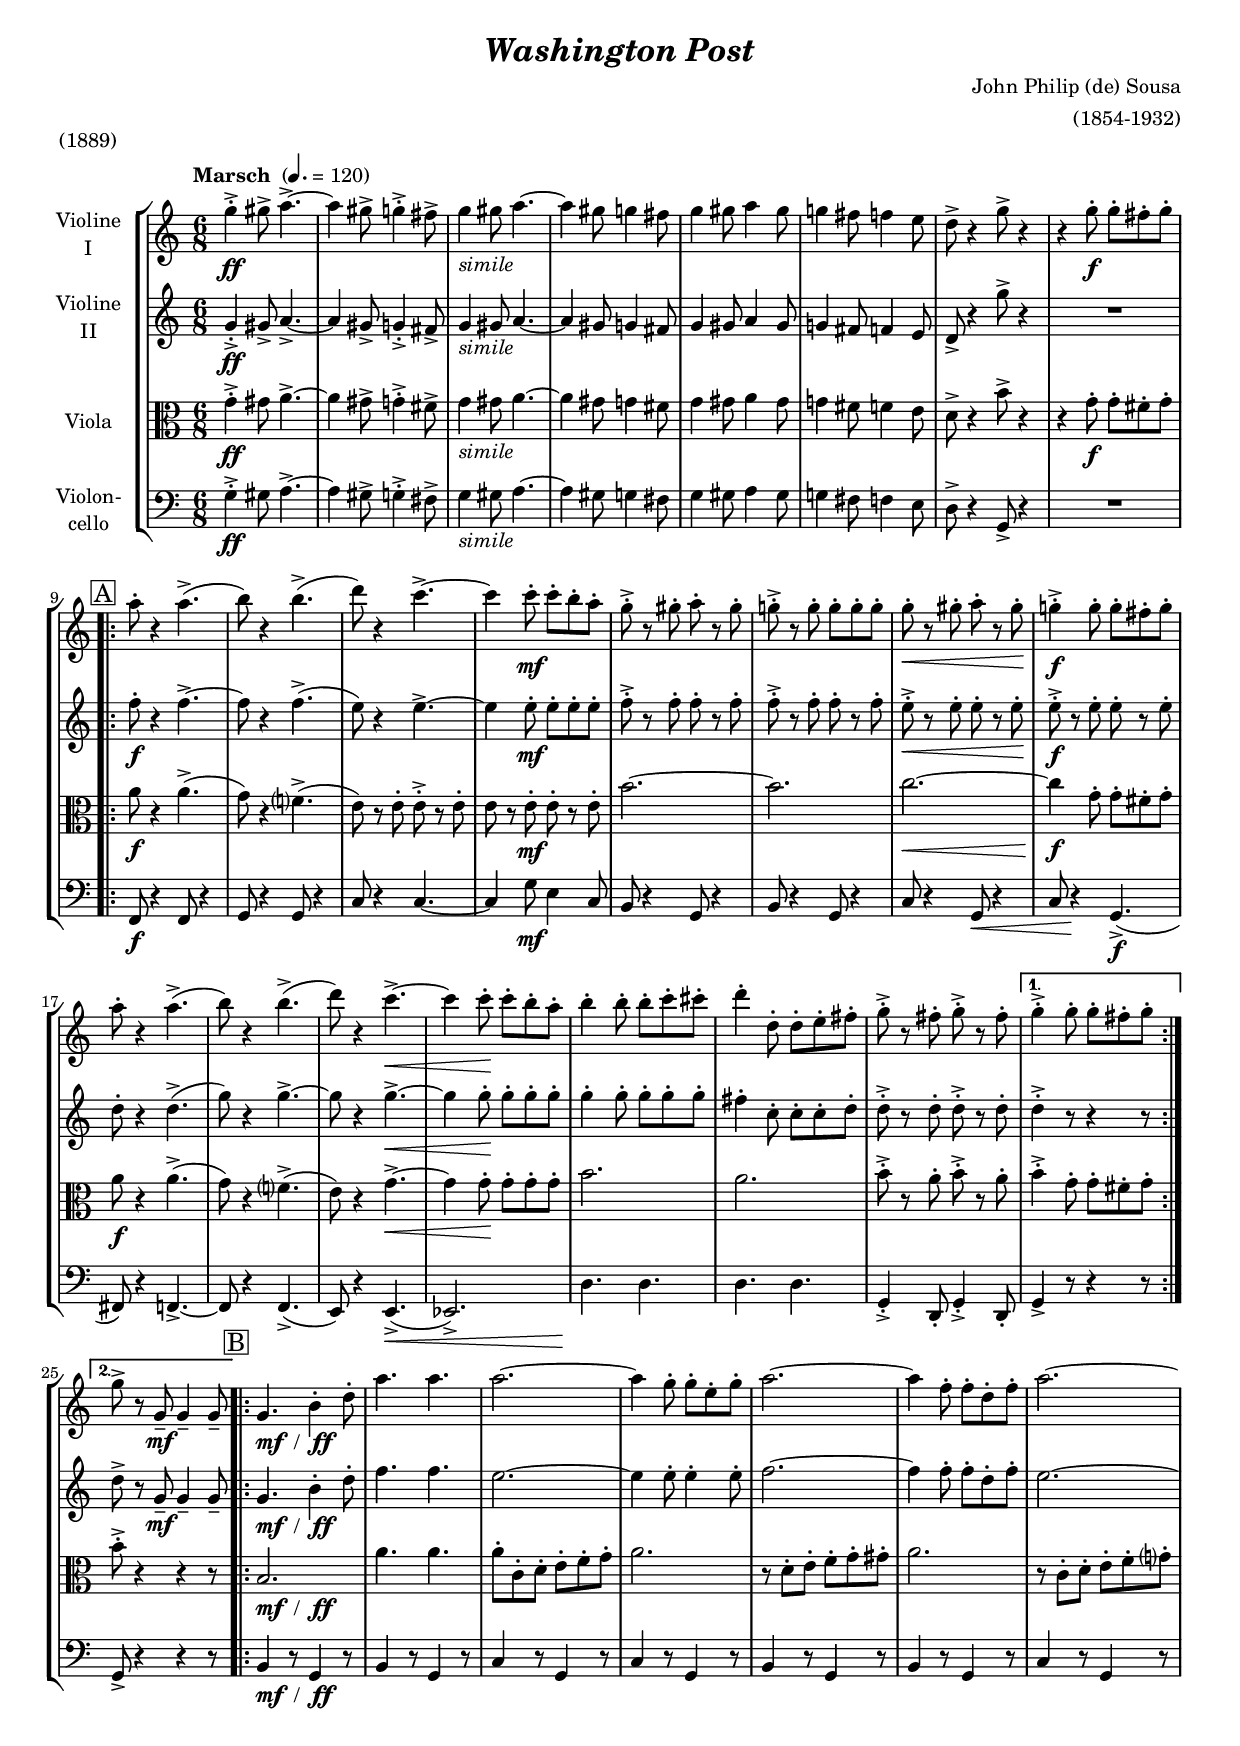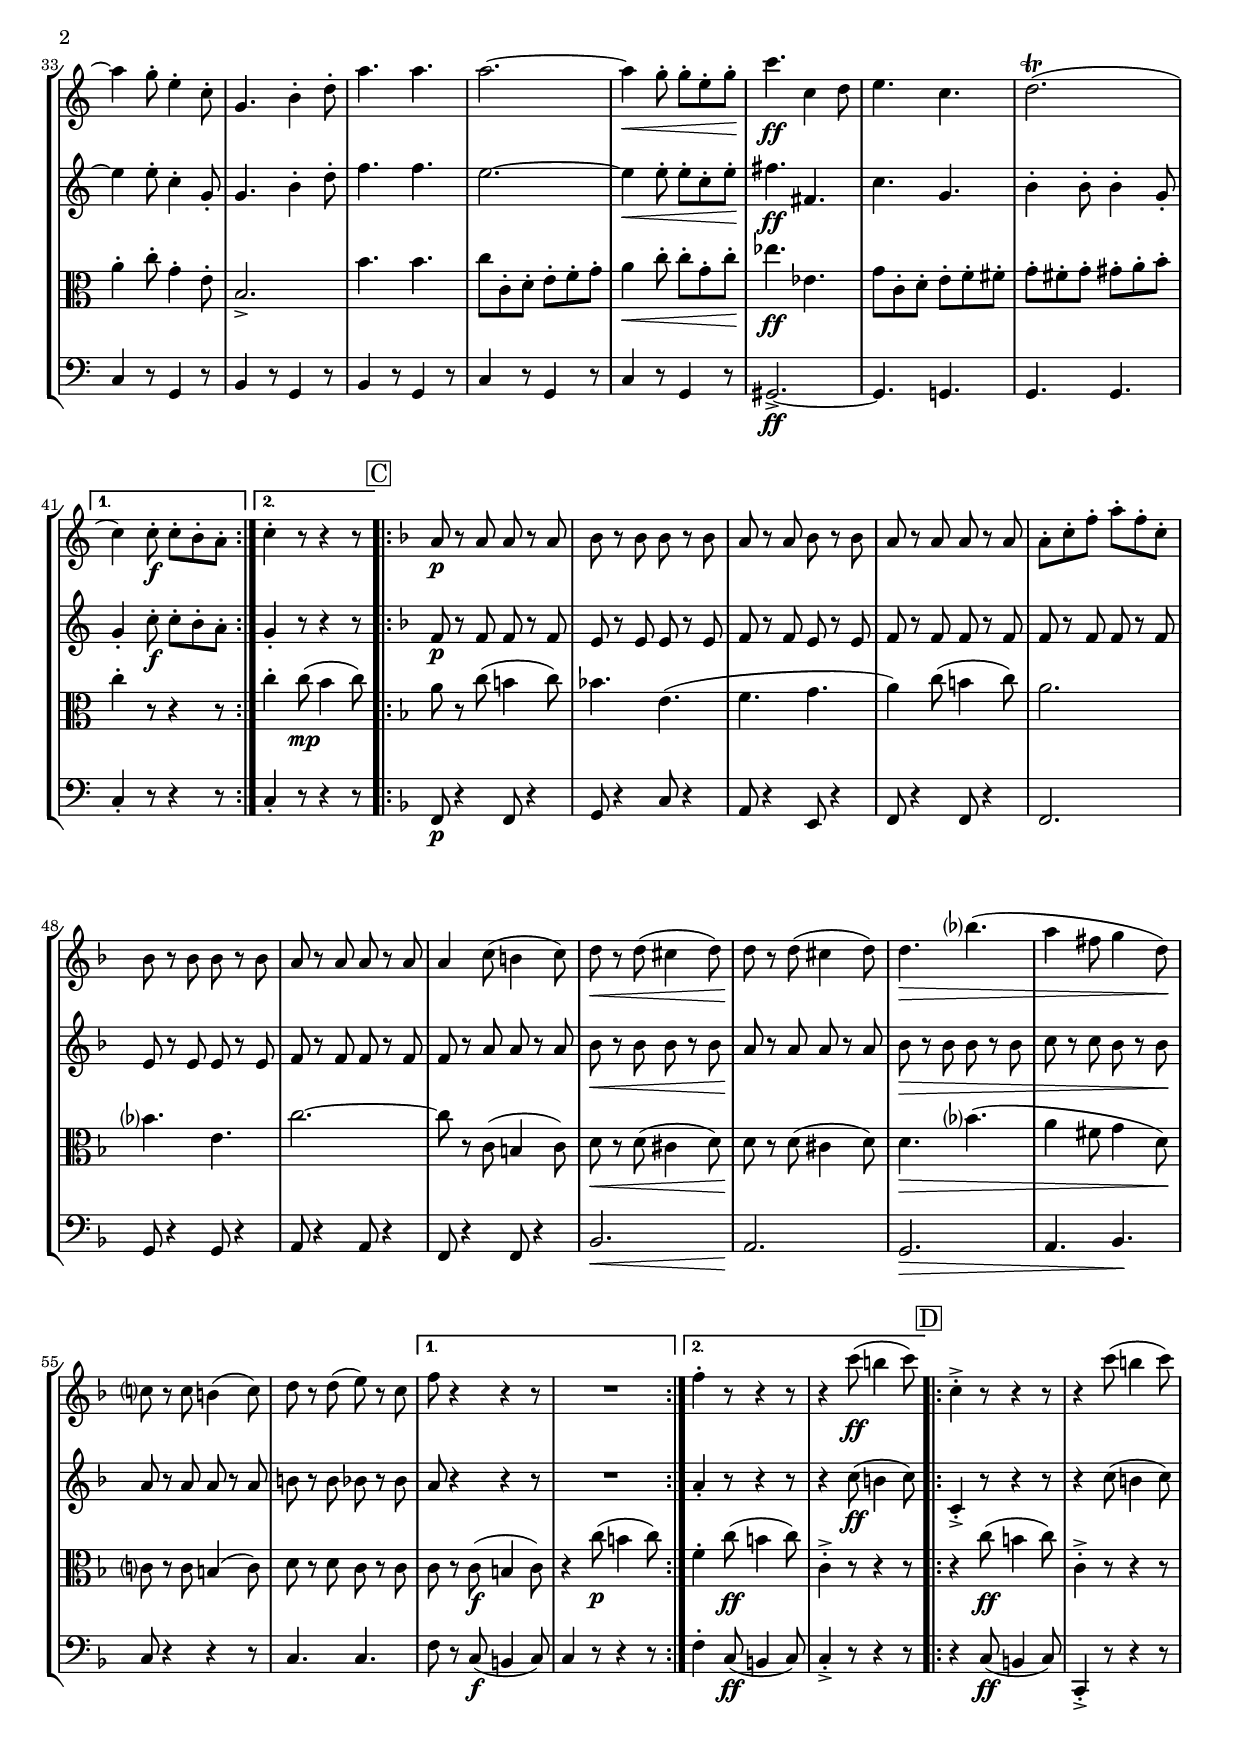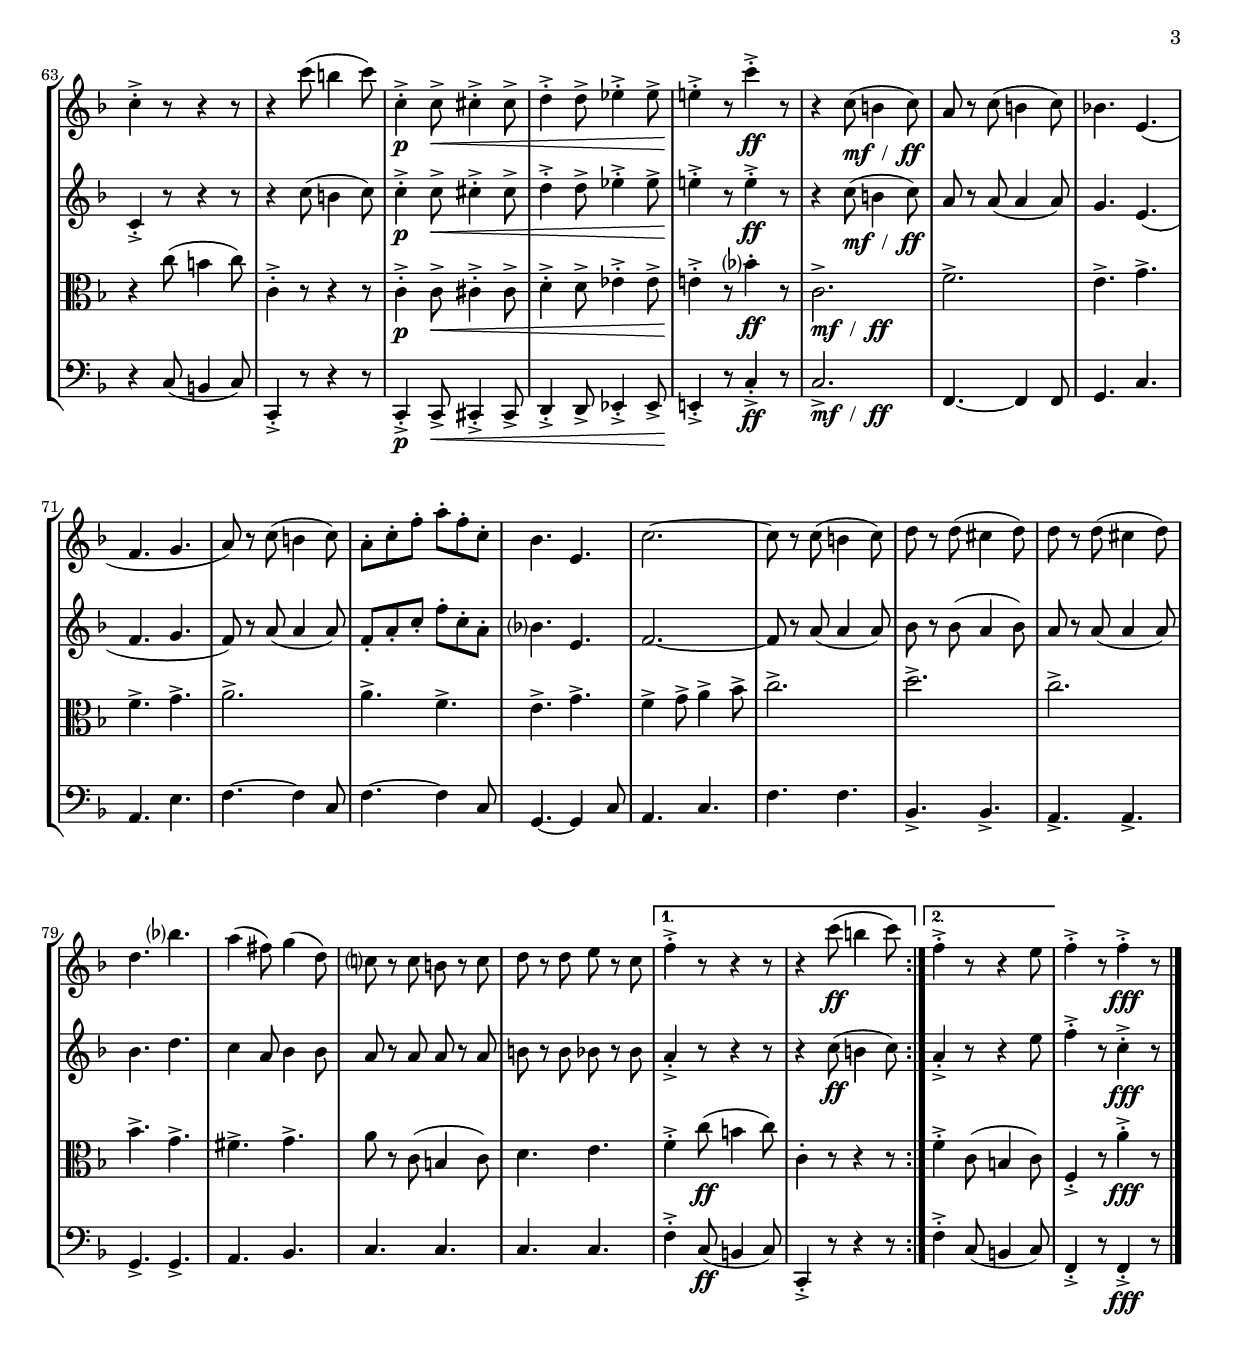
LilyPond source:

\version "2.18.2"
\include "deutsch.ly"

#(set-global-staff-size 17.55)

\header {
  title     = \markup \bold \italic "Washington Post"
  composer  = "John Philip (de) Sousa"
  arranger  = "(1854-1932)"
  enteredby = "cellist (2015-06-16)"
  piece     = "(1889)"
}

voiceconsts = {
  \key c \major
  \time 6/8
  \clef "treble"
  \tempo "Marsch " 4.=120
  \numericTimeSignature
  \compressFullBarRests
  \set tupletSpannerDuration = #(ly:make-moment 1 4)
  % Set default beaming for all staves
%  \set Timing.beamExceptions = #'()
%  \set Timing.baseMoment     = #(ly:make-moment 1 4)
%  \set Timing.beatStructure  = #'(1 1 1)
}

%mifl= "oboe"
mihi= "trumpet"
mist = "string ensemble 1"
%miva = "pizzicato strings"
%miba = "bassoon"
miba = "drawbar organ"
%miba = "harpsichord"

sim = \markup \italic "simile"

boxa =   \mark \markup \box "A"
boxb =   \mark \markup \box "B"
boxc = { \mark \markup \box "C" \key f \major }
boxd =   \mark \markup \box "D"

mfff = \markup { \dynamic mf " / " \dynamic ff }

va = \relative c''' {
  \voiceconsts

  g4-.->\ff gis8-> a4.~->
  a4 gis8-> g4-.-> fis8->
  g4_\sim gis8 a4.~
  a4 gis8 g4 fis8
  g4 gis8 a4 gis8
  g!4 fis8 f4 e8

  d-> r4 g8-> r4
  r g8-.\f g-. fis-. g-.
  \repeat volta 2 { \boxa
    a-. r4 a4.(->
    h8) r4 h4.(->
    d8) r4 c4.~->
    c4 c8-.\mf c-. h-. a-.

    g-.-> r gis-. a-. r gis-.
    g!-.-> r g-. g-. g-. g-.
    g-.\< r gis-. a-. r gis-.\!
    g!4-.->\f g8-. g-. fis-. g-.
    a-. r4 a4.(->
    h8) r4 h4.(->

    d8) r4 c4.~->\<
    c4 c8-.\! c-. h-. a-.
    h4-. h8-. h-. c-. cis-.
    d4-. d,8-. d-. e-. fis-.
    g-.-> r fis-. g-.-> r fis-.
  }
  \alternative {
    { g4-.-> g8-. g-. fis-. g-. }
    { g-> r g,--\mf g4-- g8-- }
  }
  
  \repeat volta 2 { \boxb
    g4._\mfff h4-. d8-.
    a'4. a
    a2.~
    a4 g8-. g-. e-. g-.
    a2.~
    a4 f8-. f-. d-. f-.

    a2.~
    a4 g8-. e4-. c8-.
    g4. h4-. d8-.
    a'4. a
    a2.~
    a4\< g8-. g-. e-. g-.\!
    c4.\ff c,4 d8
    e4. c

    d2.(\trill
  }
  \alternative {
    { c4) c8-.\f c-. h-. a-. }
    { c4-. r8 r4 r8 }
  }

  \repeat volta 2 { \boxc
    a\p r a a r a
    b r b b r b
    a r a b r b

    a r a a r a
    a-. c-. f-. a-. f-. c-.
    b r b b r b
    a r a a r a
    a4 c8( h4 c8)
    d\< r d( cis4 d8)

    d\! r d( cis4 d8)
    d4.\> b'?(
    a4 fis8 g4 d8)\!
    c? r c h4( c8)
    d r d( e) r c
  }
  \alternative {
    { f r4 r r8 | R2. }
    { f4-. r8 r4 r8 | r4 c'8(\ff h4 c8) }
  }

  \repeat volta 2 { \boxd
    c,4-.-> r8 r4 r8
    r4 c'8( h4 c8)
    c,4-.-> r8 r4 r8

    r4 c'8( h4 c8)
    c,4-.->\p c8->\< cis4-.-> cis8->
    d4-.-> d8-> es4-.-> es8->
    e!4-.->\! r8 c'4-.->\ff r8
    r4 c,8(_\mfff h4 c8)
    a r c( h4 c8)
    b!4. e,(

    f g
    a8) r c( h4 c8)
    a-. c-. f-. a-. f-. c-.
    b4. e,
    c'2.~
    c8 r c( h4 c8)
    d r d( cis4 d8)

    d r d( cis4 d8)
    d4. b'?
    a4( fis8) g4( d8)
    c? r c h r c
    d r d e r c
  }
  \alternative {
    { f4-.-> r8 r4 r8 | r4 c'8(\ff h4 c8) }
    { f,4-.-> r8 r4 e8 }
  }
  f4-.-> r8 f4-.->\fff r8 \bar "|."
}

vb = \relative c'' {
  \voiceconsts

  g4-.->\ff gis8-> a4.~->
  a4 gis8-> g4-.-> fis8->
  g4_\sim gis8 a4.~
  a4 gis8 g4 fis8
  g4 gis8 a4 gis8
  g!4 fis8 f4 e8

  d-> r4 g'8-> r4
  R2.
  \repeat volta 2 { \boxa
    f8-.\f r4 f4.~->
    f8 r4 f4.(->
    e8) r4 e4.~->
    e4 e8-.\mf e-. e-. e-.

    f-.-> r f-. f-. r f-.
    f-.-> r f-. f-. r f-.
    e-.->\< r e-. e-. r e-.\!
    e-.->\f r e-. e-. r e-.
    d-. r4 d4.(->
    g8) r4 g4.~->

    g8 r4 g4.~->\<
    g4 g8-.\! g-. g-. g-.
    g4-. g8-. g-. g-. g-.
    fis4-. c8-. c-. c-. d-.
    d-.-> r d-. d-.-> r d-.
  }
  \alternative {
    { d4-.-> r8 r4 r8 }
    { d-> r g,--\mf g4-- g8-- }
  }
  
  \repeat volta 2 { \boxb
    g4._\mfff h4-. d8-.
    f4. f
    e2.~
    e4 e8-. e4-. e8-.
    f2.~
    f4 f8-. f-. d-. f-.

    e2.~
    e4 e8-. c4-. g8-.
    g4. h4-. d8-.
    f4. f
    e2.~
    e4\< e8-. e-. c-. e-.\!
    fis4.\ff fis,
    c' g

    h4-. h8-. h4-. g8-.
  }
  \alternative {
    { g4-. c8-.\f c-. h-. a-. }
    { g4-. r8 r4 r8 }
  }

  \repeat volta 2 { \boxc
    f\p r f f r f
    e r e e r e
    f r f e r e

    f r f f r f
    f r f f r f
    e r e e r e
    f r f f r f
    f r a a r a
    b\< r b b r b

    a\! r a a r a
    b\> r b b r b
    c r c b r b\!
    a r a a r a
    h r h b r b
  }
  \alternative {
    { a r4 r r8 | R2. }
    { a4-. r8 r4 r8 | r4 c8(\ff h4 c8) }
  }

  \repeat volta 2 { \boxd
    c,4-.-> r8 r4 r8
    r4 c'8( h4 c8)
    c,4-.-> r8 r4 r8

    r4 c'8( h4 c8)
    c4-.->\p c8->\< cis4-.-> cis8->
    d4-.-> d8-> es4-.-> es8->
    e!4-.->\! r8 e4-.->\ff r8
    r4 c8(_\mfff h4 c8)
    a r a( a4 a8)
    g4. e(

    f g
    f8) r a( a4 a8)
    f-. a-. c-. f-. c-. a-.
    b?4. e,
    f2.~
    f8 r a( a4 a8)
    b r b( a4 b8)

    a r a( a4 a8)
    b4. d
    c4 a8 b4 b8
    a r a a r a
    h r h b r b 
  }
  \alternative {
    { a4-.-> r8 r4 r8 | r4 c8(\ff h4 c8) }
    { a4-.-> r8 r4 e'8 }
  }
  f4-.-> r8 c4-.->\fff r8 \bar "|."
}

vc = \relative c'' {
  \voiceconsts
  \clef "alto"

  g4-.->\ff gis8 a4.~->
  a4 gis8-> g4-.-> fis8->
  g4_\sim gis8 a4.~
  a4 gis8 g4 fis8
  g4 gis8 a4 gis8
  g!4 fis8 f4 e8

  d-> r4 h'8-> r4
  r g8-.\f g-. fis-. g-.
  \repeat volta 2 { \boxa
    a\f r4 a4.(->
    g8) r4 f?4.(->
    e8) r e-. e-.-> r e-.
    e r e-.\mf e-. r e-.

    h'2.~
    h
    c~\<
    c4\!\f g8-. g-. fis-. g-.
    a\f r4 a4.(->
    g8) r4 f?4.(->

    e8) r4 g4.~->\<
    g4 g8-.\! g-. g-. g-.
    h2.
    a
    h8-.-> r a-. h-.-> r a-.
  }
  \alternative {
    { h4-.-> g8-. g-. fis-. g-. }
    { h-.-> r4 r r8 }
  }
  \repeat volta 2 { \boxb
    h,2._\mfff
    a'4. a
    a8-. c,-. d-. e-. f-. g-.
    a2.
    r8 d,-. e-. f-. g-. gis-.
    a2.

    r8 c,-. d-. e-. f-. g?-.
    a4-. c8-. g4-. e8-.
    h2.->
    h'4. h
    c8 c,-. d-. e-. f-. g-.
    a4\< c8-. c-. g-. c-.\!
    es4.\ff es,
    g8 c,-. d-. e-. f-. fis-.

    g-. fis-. g-. gis-. a-. h-.
  }
  \alternative {
    { c4-. r8 r4 r8 }
    { c4-. c8(\mp h4 c8) }
  }

  \repeat volta 2 { \boxc
    a r c( h4 c8)
    b!4. e,(
    f g

    a4) c8( h4 c8)
    a2.
    b?4. e,
    c'2.~
    c8 r c,( h4 c8)
    d\< r d( cis4 d8)

    d\! r d( cis4 d8)
    d4.\> b'?(
    a4 fis8 g4 d8)\!
    c? r c h4( c8)
    d r d c r c
  }
  \alternative {
    { c r c(\f h4 c8) | r4 c'8(\p h4 c8) }
    { f,4-. c'8(\ff h4 c8) | c,4-.-> r8 r4 r8 }
  }

  \repeat volta 2 { \boxd
    r4 c'8(\ff h4 c8)
    c,4-.-> r8 r4 r8
    r4 c'8( h4 c8)

    c,4-.-> r8 r4 r8
    c4-.->\p c8->\< cis4-.-> cis8->
    d4-.-> d8-> es4-.-> es8->
    e!4-.->\! r8 b'?4-.\ff r8
    c,2.->_\mfff
    f->
    e4.-> g->

    f-> g->
    a2.->
    a4.-> f->
    e-> g->
    f4-> g8-> a4-> b8->
    c2.->
    d->

    c->
    b4.-> g->
    fis-> g->
    a8 r c,( h4 c8)
    d4. e
  }
  \alternative {
    { f4-.-> c'8(\ff h4 c8) | c,4-. r8 r4 r8 }
    { f4-.-> c8( h4 c8) }
  }
  f,4-.-> r8 a'4-.->\fff r8 \bar "|."
}

vd = \relative c' {
  \voiceconsts
  \clef "bass"

  g4-.->\ff gis8 a4.~->
  a4 gis8-> g4-.-> fis8->
  g4_\sim gis8 a4.~
  a4 gis8 g4 fis8
  g4 gis8 a4 gis8
  g!4 fis8 f4 e8

  d-> r4 g,8-> r4
  R2.
  \repeat volta 2 { \boxa
    f8\f r4 f8 r4
    g8 r4 g8 r4
    c8 r4 c4.~
    c4 g'8\mf e4 c8

    h r4 g8 r4
    h8 r4 g8 r4
    c8 r4 g8\< r4
    c8 r4\! g4.(->\f
    fis8) r4 f!4.~->
    f8 r4 f4.(->

    e8) r4 e4.(->\<
    es2.)->
    d'4.\! d
    d d
    g,4-.-> d8-. g4-.-> d8-.
  }
  \alternative {
    { g4-> r8 r4 r8 }
    { g-> r4 r r8 }
  }
  
  \repeat volta 2 { \boxb
    h4_\mfff r8 g4 r8
    h4 r8 g4 r8
    c4 r8 g4 r8
    c4 r8 g4 r8
    h4 r8 g4 r8
    h4 r8 g4 r8

    c4 r8 g4 r8
    c4 r8 g4 r8
    h4 r8 g4 r8
    h4 r8 g4 r8
    c4 r8 g4 r8
    c4 r8 g4 r8
    gis2.~->\ff
    gis4. g!

    g g
  }
  \alternative {
    { c4-. r8 r4 r8 }
    { c4-. r8 r4 r8 }
  }

  \repeat volta 2 {
    \boxc
    f,8\p r4 f8 r4
    g8 r4 c8 r4
    a8 r4 e8 r4

    f8 r4 f8 r4
    f2.
    g8 r4 g8 r4
    a8 r4 a8 r4
    f8 r4 f8 r4
    b2.\<

    a\!
    g\>
    a4. b\!
    c8 r4 r r8
    c4. c
  }
  \alternative {
    { f8 r c(\f h4 c8) | c4 r8 r4 r8 }
    { f4-. c8(\ff h4 c8) | c4-.-> r8 r4 r8 }
  }

  \repeat volta 2 {
    \boxd
    r4 c8(\ff h4 c8)
    c,4-.-> r8 r4 r8
    r4 c'8( h4 c8)

    c,4-.-> r8 r4 r8
    c4-.->\p c8->\< cis4-.-> cis8->
    d4-.-> d8-> es4-.-> es8->
    e!4-.->\! r8 c'4-.->\ff r8
    c2.->_\mfff
    f,4.~ f4 f8
    g4. c

    a e'
    f~ f4 c8
    f4.~ f4 c8
    g4.~ g4 c8
    a4. c
    f f
    b,-> b->

    a-> a->
    g-> g->
    a b
    c c
    c c
  }
  \alternative {
    { f4-.-> c8(\ff h4 c8) | c,4-.-> r8 r4 r8 }
    { f'4-.-> c8( h4 c8) }
  }
  f,4-.-> r8 f4-.->\fff r8 \bar "|."
}


music = \new StaffGroup <<
      \new Staff {
        \set Staff.midiInstrument = \mist
        \set Staff.instrumentName = \markup \center-column { "Violine" "I" }
        \transpose c c { \va }
      }

      \new Staff {
        \set Staff.midiInstrument = \mist
        \set Staff.instrumentName = \markup \center-column { "Violine" "II" }
        \transpose c c { \vb }
      }

      \new Staff {
        \set Staff.midiInstrument = \mist
        \set Staff.instrumentName = \markup \center-column { "Viola" }
        \transpose c c { \vc }
      }

      \new Staff {
        \set Staff.midiInstrument = \miba
        \set Staff.instrumentName = \markup \center-column { "Violon-" "cello" }
        \transpose c c { \vd }
      }
>>

\book {
  \score {
   \music
    \layout {}
  }

  \score {
    \unfoldRepeats \music

    \midi {
      \context {
        \Score
      }
    }
  }
}
